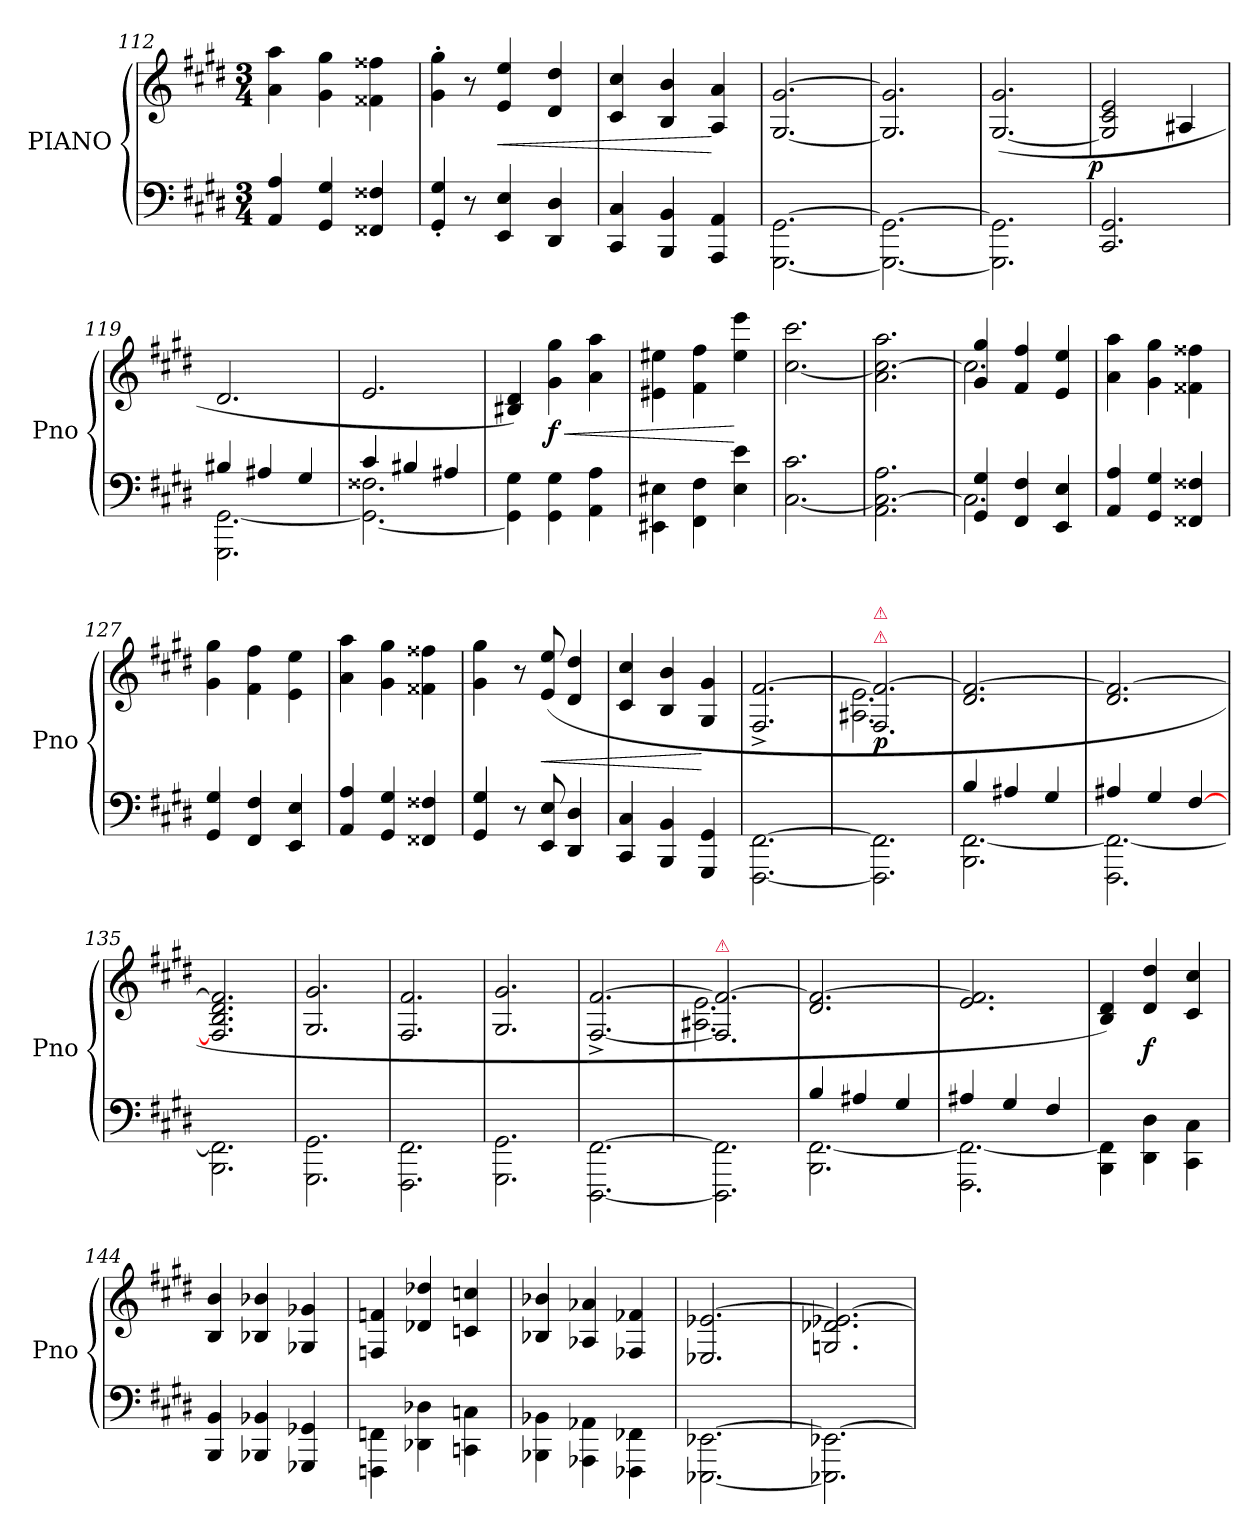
**kern	**kern	**dynam
*part1	*part1	*part1
*staff2	*staff1	*staff1/2
*I"PIANO	*	*
*I'Pno	*	*
*clefF4	*clefG2	*
*k[f#c#g#d#]	*k[f#c#g#d#]	*
*c#:	*c#:	*
*M3/4	*M3/4	*
=112	=112	=112
4AA/ 4A/	4a 4aa	.
4GG# 4G#	4g# 4gg#	.
4FF##X 4F##X	4f##X 4ff##X	.
=113	=113	=113
!LO:N:vis=4	!LO:N:vis=4	!
8GG#'< 8G#'<	8g#'> 8gg#'>	.
8r	8r	.
4EE 4E	4e 4ee	<
4DD# 4D#	4d# 4dd#	.
=114	=114	=114
4CC# 4C#	4c# 4cc#	.
4BBB 4BB	4B 4b	.
4AAA 4AA	4A 4a	[
=115	=115	=115
[<2.GGG#\ [>2.GG#\	[2.G#/ [2.g#/	.
=116	=116	=116
2.GGG#_\ 2.GG#_\	2.G#]/ 2.g#]/	.
=117	=117	=117
2.GGG#]\ 2.GG#]\	(>[2.G#/ 2.g#/	.
=118	=118	=118
!	!	!LO:DY:rj
2.CC# 2.GG#	2G#]/ 2c#/ 2e/	p
.	4A#X/	.
=119	=119	=119
*^	*	*
4B#X	2.GGG# [<2.GG#	2.d#	.
4A#X	.	.	.
4G#	.	.	.
=120	=120	=120	=120
4c#	2.GG#_ 2.F##X	2.e	.
4B#X	.	.	.
4A#X	.	.	.
*v	*v	*	*
=121	=121	=121
4GG#]\ 4G#\	4B#X 4d#)	.
4GG#\ 4G#\	4g# 4gg#	< f
4AA 4A	4a 4aa	.
=122	=122	=122
4EE#X\ 4E#X\	4e#X\ 4ee#X\	.
4FF#\ 4F#\	4f# 4ff#	.
4E# 4e	4ee# 4eee	[
=123	=123	=123
[>2.C# 2.c#	[>2.cc# 2.ccc#	.
=124	=124	=124
2.AA 2.C#_ 2.A	2.a 2.cc#_ 2.aa	.
=125	=125	=125
*^	*^	*
4GG# 4G#	2.C#]	4g# 4gg#	2.cc#]	.
4FF# 4F#	.	4f# 4ff#	.	.
4EE 4E	.	4e 4ee	.	.
*v	*v	*	*	*
*	*v	*v	*
=126	=126	=126
4AA/ 4A/	4a 4aa	.
4GG# 4G#	4g# 4gg#	.
4FF##X 4F##X	4f##X 4ff##X	.
=127	=127	=127
4GG# 4G#	4g# 4gg#	.
4FF# 4F#	4f# 4ff#	.
4EE 4E	4e\ 4ee\	.
=128	=128	=128
4AA/ 4A/	4a 4aa	.
4GG# 4G#	4g# 4gg#	.
4FF##X 4F##X	4f##X 4ff##X	.
=129	=129	=129
4GG# 4G#	4g# 4gg#	.
8r	8r	.
8EE 8E	(>8e 8ee	<
4DD# 4D#	4d# 4dd#	.
=130	=130	=130
4CC# 4C#	4c# 4cc#	.
4BBB 4BB	4B 4b	.
4GGG# 4GG#	4G# 4g#	[
=131	=131	=131
[2.FFF#\ [2.FF#\	2.F#^>/ [>2.f#^>/	.
=132	=132	=132
*	*^	*
!	!LO:TX:a:color=crimson:t=⚠	!	!
!	!LO:TX:a:color=crimson:t=⚠	!	!
2.FFF#]\ 2.FF#]\	2.F#/ 2.f#_>/	2.A#X 2.e	p
*	*v	*v	*
=133	=133	=133
*^	*	*
4B	2.BBB [>2.FF#	2.d# 2.f#_>	.
4A#X	.	.	.
4G#	.	.	.
=134	=134	=134	=134
4A#X	2.FFF# 2.FF#_	2.d# 2.f#_	.
4G#	.	.	.
[<4F#	.	.	.
*v	*v	*	*
=135	=135	=135
2.BBB\ 2.FF#]\	2.F#]/ 2.B/ 2.d#/ 2.f#]/	.
=136	=136	=136
2.GGG#\ 2.GG#\	2.G#/ 2.g#/	.
=137	=137	=137
2.FFF#\ 2.FF#\	2.F#/ 2.f#/	.
=138	=138	=138
2.GGG#\ 2.GG#\	2.G#/ 2.g#/	.
=139	=139	=139
[2.DDD#\ [2.FF#\	[2.F#^>/ [>2.f#^>/	.
=140	=140	=140
*	*^	*
!	!LO:TX:a:color=crimson:t=⚠	!	!
2.DDD#]\ 2.FF#]\	2.F#]/ 2.f#_>/	2.A#X 2.e	.
*	*v	*v	*
=141	=141	=141
*^	*	*
4B	2.BBB [>2.FF#	2.d# 2.f#_	.
4A#X	.	.	.
4G#	.	.	.
=142	=142	=142	=142
4A#X	2.FFF# 2.FF#_	2.e 2.f#]	.
4G#	.	.	.
4F#	.	.	.
*v	*v	*	*
=143	=143	=143
4BBB\ 4FF#]\	4B 4d#)	.
4DD#\ 4D#\	4d# 4dd#	f
4CC#\ 4C#\	4c# 4cc#	.
=144	=144	=144
4BBB 4BB	4B 4b	.
4BBB-X 4BB-X	4B-X 4b-X	.
4GGG-X 4GG-X	4G-X 4g-X	.
=145	=145	=145
4FFFn\ 4FFn\	4Fn/ 4fn/	.
4DD-X\ 4D-X\	4d-X 4dd-X	.
4CCn\ 4Cn\	4cn 4ccn	.
=146	=146	=146
4BBB-X\ 4BB-X\	4B-X 4b-X	.
4AAA-X\ 4AA-X\	4A-X 4a-X	.
4FFF-X\ 4FF-X\	4F-X 4f-X	.
=147	=147	=147
[2.EEE-X\ [>2.EE-X\	2.E-X [>2.e-X	.
=148	=148	=148
2.EEE-X]\ 2.EE-X_>\	2.Gn/ 2.d-X/ 2.e-X_>/	.
=	=	=
*-	*-	*-
